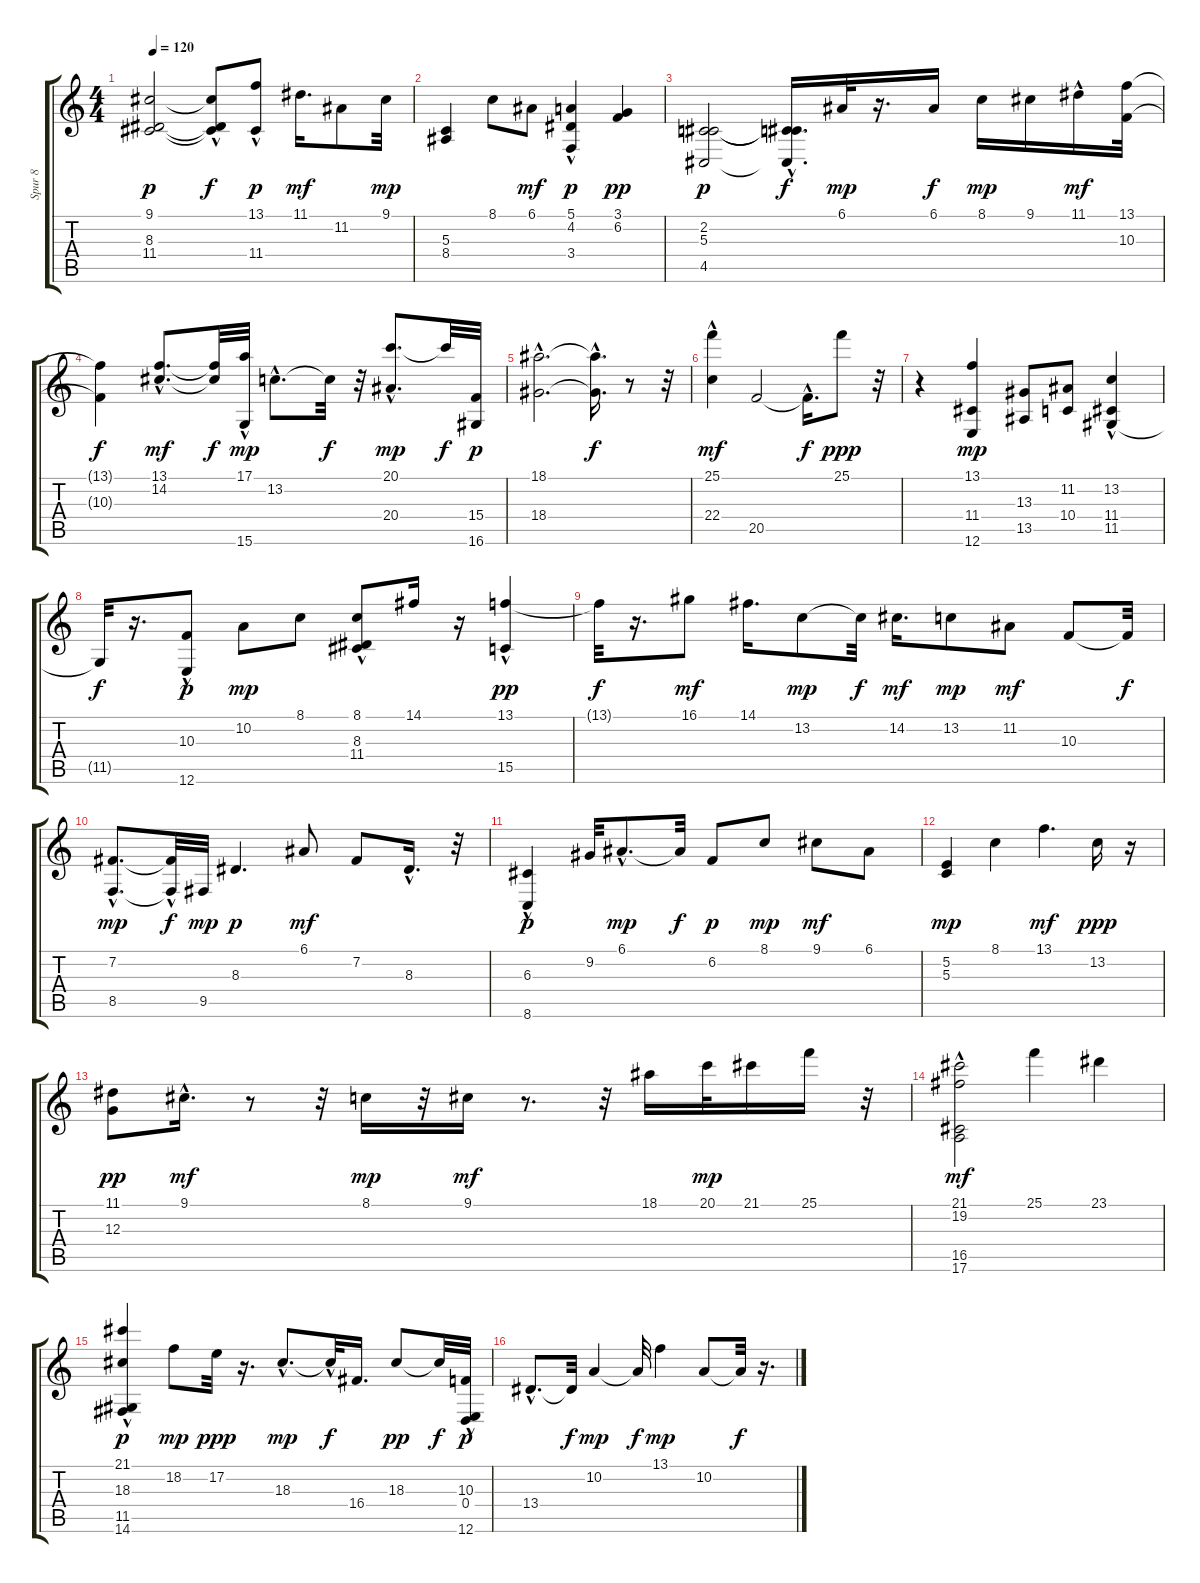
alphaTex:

\track ("Spur 8" "Spur 8") {instrument acousticgrandpiano}
\staff {score tabs}
\tuning (E4 B3 G3 D3 A2 E2) {hide}
\ts (4 4)
\tempo 120
\clef g2
\ks c
(9.1 8.3 11.4).2{dy p} (9.1{t} 8.3{t} 11.4{hac t}).8{dy f} (13.1{hac} 11.4).8{dy p} 11.1.16{d dy mf} 11.2.8 9.1.32{dy mp} |
(5.3 8.4).4 8.1.8 6.1.8{dy mf} (5.1 4.2{hac} 3.4).4{dy p} (3.1 6.2).4{dy pp} |
(2.2 5.3 4.5).2{dy p} (2.2{hac t} 5.3{t} 4.5{hac t}).16{d dy f} 6.1.32{dy mp} r.16{d} 6.1.16{dy f} 8.1.16{dy mp} 9.1.16 11.1{hac}.16{dy mf} (13.1 10.3).32 |
(13.1{t} 10.3{t}).4{dy f} (13.1{hac} 14.2{hac}).8{d dy mf} (13.1{t} 14.2{t}).32{dy f} (17.1 15.6{hac}).32{dy mp} 13.2{hac}.8{d} 13.2{t}.32{dy f} r.32 (20.1{hac} 20.4).8{d dy mp} 20.1{t}.32{dy f} (15.4 16.6).32{dy p} |
(18.1{hac} 18.4{hac}).2{d} (18.1{hac t} 18.4{t}).16{d dy f} r.8 r.32 |
(25.1{hac} 22.4).4{dy mf} 20.5.2 20.5{hac t}.16{d dy f} 25.1.8{dy ppp} r.32 |
r.4 (13.1 11.4 12.6).4{dy mp} (13.3 13.5).8 (11.2 10.4).8 (13.2{hac} 11.4{hac} 11.5).4 |
11.5{t}.32{dy f} r.16{d} (10.3{hac} 12.6{hac}).8{dy p} 10.2.8{dy mp} 8.1.8 (8.1 8.3{hac} 11.4{hac}).8 14.1.16 r.16 (13.1 15.5{hac}).4{dy pp} |
13.1{t}.32{dy f} r.16{d} 16.1.8{dy mf} 14.1.16{d} 13.2.8{dy mp} 13.2{t}.32{dy f} 14.2.16{d dy mf} 13.2.8{dy mp} 11.2.8{dy mf} 10.3.8 10.3{t}.32{dy f} |
(7.2{hac} 8.5{hac}).8{d dy mp} (7.2{hac t} 8.5{t}).32{dy f} 9.5.32{dy mp} 8.3.4{d dy p} 6.1.8{dy mf} 7.2.8 8.3{hac}.16{d} r.32 |
(6.3{hac} 8.6{hac}).4{dy p} 9.2.32 6.1{hac}.8{d dy mp} 6.1{t}.32{dy f} 6.2.8{dy p} 8.1.8{dy mp} 9.1.8{dy mf} 6.1.8 |
(5.2 5.3).4{dy mp} 8.1.4 13.1.4{d dy mf} 13.2.16{dy ppp} r.16 |
(11.1 12.3).8{dy pp} 9.1{hac}.16{d dy mf} r.8 r.32 8.1.16{dy mp} r.32 9.1.16{dy mf} r.8{d} r.32 18.1.16 20.1.32{dy mp} 21.1.16 25.1.16 r.32 |
(21.1{hac} 19.2{hac} 16.5 17.6).2{dy mf} 25.1.4 23.1.4 |
(21.1 18.3{hac} 11.5{hac} 14.6).4{dy p} 18.2.8{dy mp} 17.2.32{dy ppp} r.16{d} 18.3{hac}.8{d dy mp} 18.3{hac t}.32{dy f} 16.4.16{d} 18.3.8{dy pp} 18.3{t}.32{dy f} (10.3{hac} 0.4 12.6{hac}).32{dy p} |
13.4{hac}.8{d} 13.4{t}.32{dy f} 10.2.4{dy mp} 10.2{t}.32{dy f} 13.1.4{dy mp} 10.2.8 10.2{t}.32{dy f} r.16{d}
